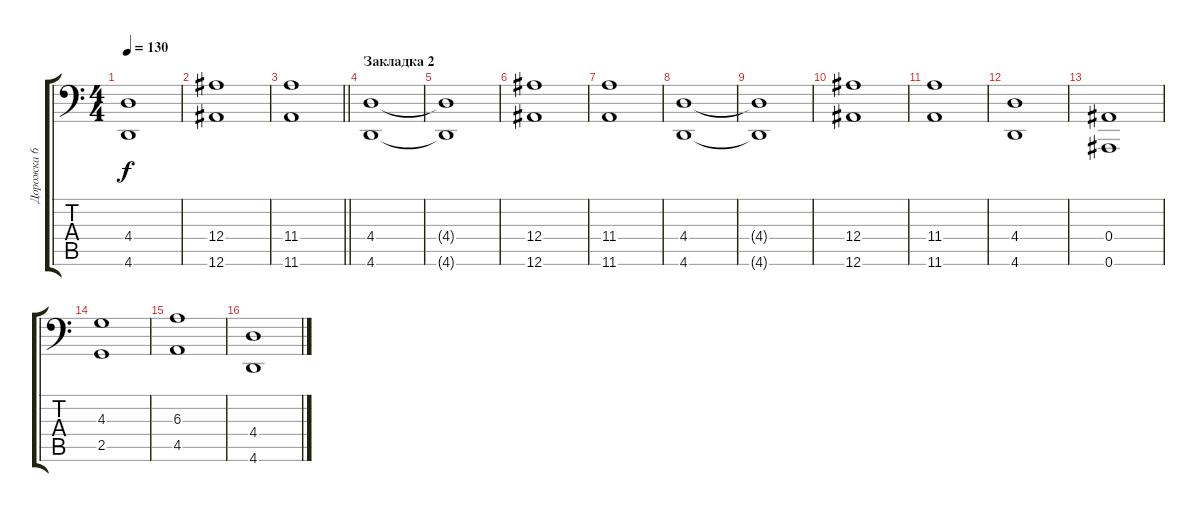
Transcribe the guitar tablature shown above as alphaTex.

\track ("Дорожка 6" "Дорожка 6") {instrument stringensemble2}
\staff {score tabs}
\tuning (C4 G3 Eb3 Bb2 F2 Bb1) {hide}
\ts (4 4)
\tempo 130
\clef f4
\ks c
(4.4{t} 4.6{t}).1{dy f} |
(12.4 12.6).1 |
\barLineRight lightlight
(11.4 11.6).1 |
\section ("" "Закладка 2")
(4.4 4.6).1 |
(4.4{t} 4.6{t}).1 |
(12.4 12.6).1 |
(11.4 11.6).1 |
(4.4 4.6).1 |
(4.4{t} 4.6{t}).1 |
(12.4 12.6).1 |
(11.4 11.6).1 |
(4.4 4.6).1 |
(0.4 0.6).1 |
(4.3 2.5).1 |
(6.3 4.5).1 |
(4.4 4.6).1
